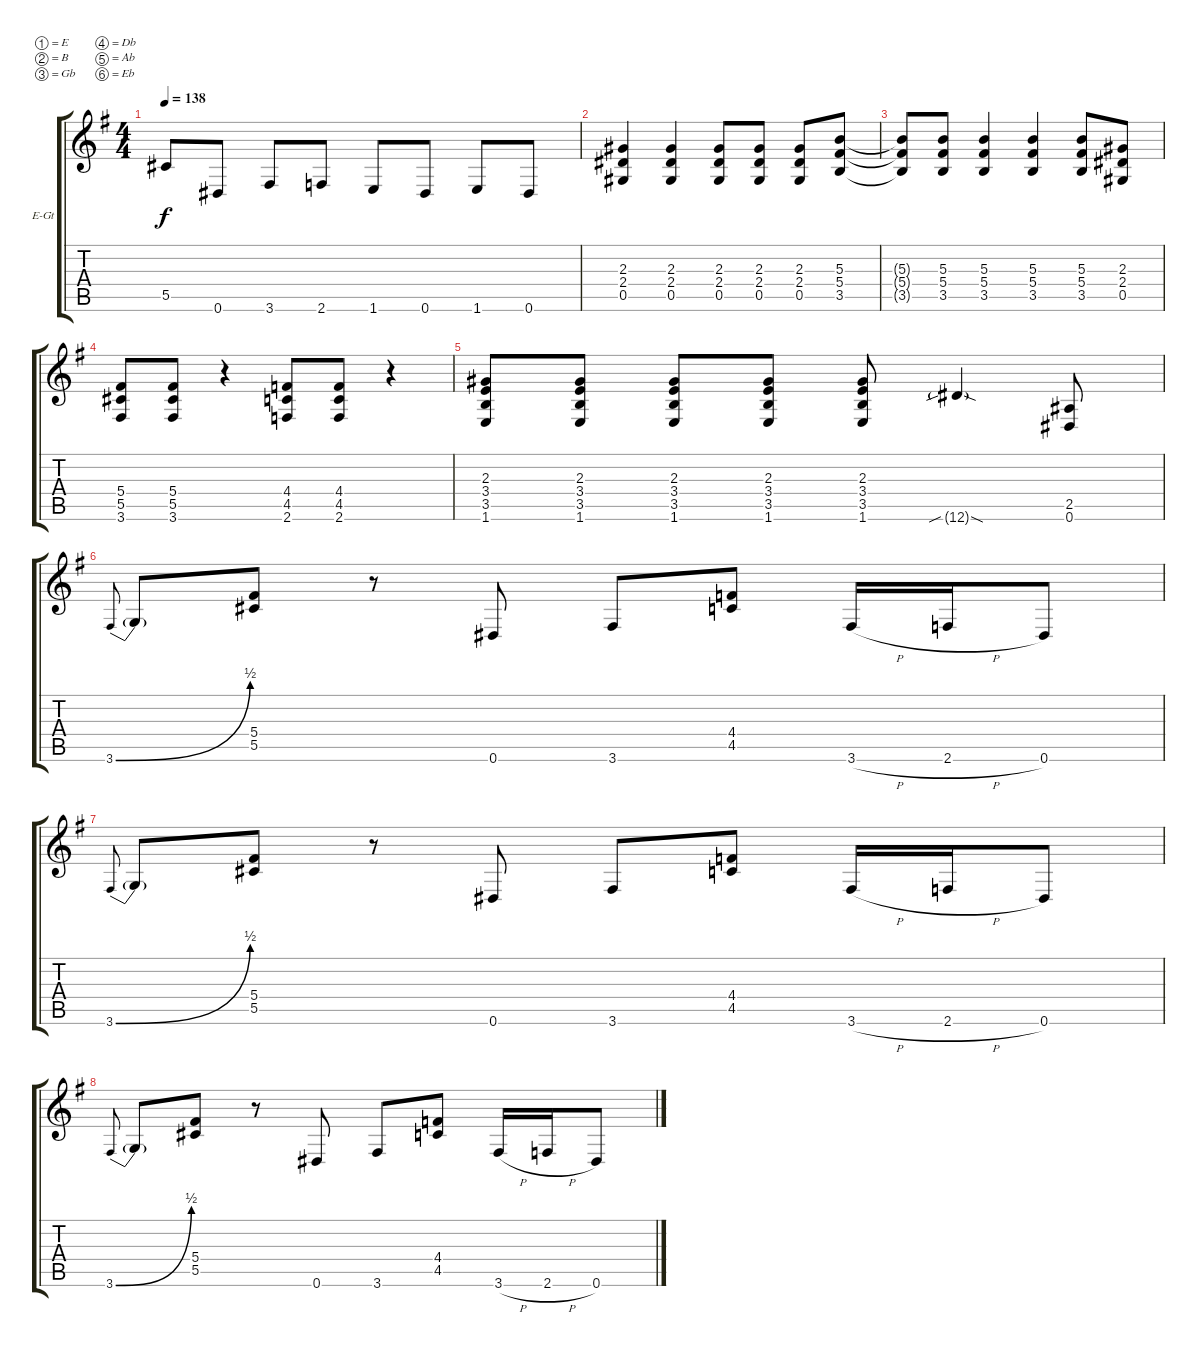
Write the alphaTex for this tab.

\defaultSystemsLayout 4
\bracketExtendMode groupsimilarinstruments
\firstSystemTrackNameOrientation horizontal
\otherSystemsTrackNameOrientation horizontal
\track ("Electric Guitar" "E-Gt") {instrument distortionguitar}
\staff {score tabs}
\tuning (E4 B3 Gb3 Db3 Ab2 Eb2)
\ts (4 4)
\tempo 138
\clef g2
\scale
1.05549
\ks g
5.5.8{dy f} 0.6.8 3.6.8 2.6.8 1.6.8 0.6.8 1.6.8 0.6.8 |
\scale
0.944515 (0.5 2.4 2.3).4 (0.5 2.4 2.3).4 (0.5 2.4 2.3).8 (0.5 2.4 2.3).8 (0.5 2.4 2.3).8 (3.5 5.3 5.4).8 |
\scale
1.05549 (3.5{t} 5.4{t} 5.3{t}).8 (3.5 5.4 5.3).8 (3.5 5.4 5.3).4 (3.5 5.4 5.3).4 (3.5 5.4 5.3).8 (0.5 2.4 2.3).8 |
\scale
0.944515 (3.6 5.5 5.4).8 (3.6 5.5 5.4).8 r.4 (2.6 4.5 4.4).8 (2.6 4.5 4.4).8 r.4 |
\scale
1.05549 (1.6 3.5 3.4 2.3).8 (1.6 3.5 3.4 2.3).8 (1.6 3.5 3.4 2.3).8 (1.6 3.5 3.4 2.3).8 (1.6 3.5 3.4 2.3).8 12.6{sib sod g}.4 (0.6 2.5).8 |
\scale
0.944515 3.6{be (bend 0 0 13.799999999999999 2)}.8{gr onbeat} 3.6{t}.8 (5.5 5.4).8 r.8 0.6.8 3.6.8 (4.5 4.4).8 3.6{h}.16 2.6{h}.16 0.6.8 |
\scale
1.05549 3.6{be (bend 0 0 13.799999999999999 2)}.8{gr onbeat} 3.6{t}.8 (5.5 5.4).8 r.8 0.6.8 3.6.8 (4.5 4.4).8 3.6{h}.16 2.6{h}.16 0.6.8 |
\scale
0.944515 3.6{be (bend 0 0 13.799999999999999 2)}.8{gr onbeat} 3.6{t}.8 (5.5 5.4).8 r.8 0.6.8 3.6.8 (4.5 4.4).8 3.6{h}.16 2.6{h}.16 0.6.8
